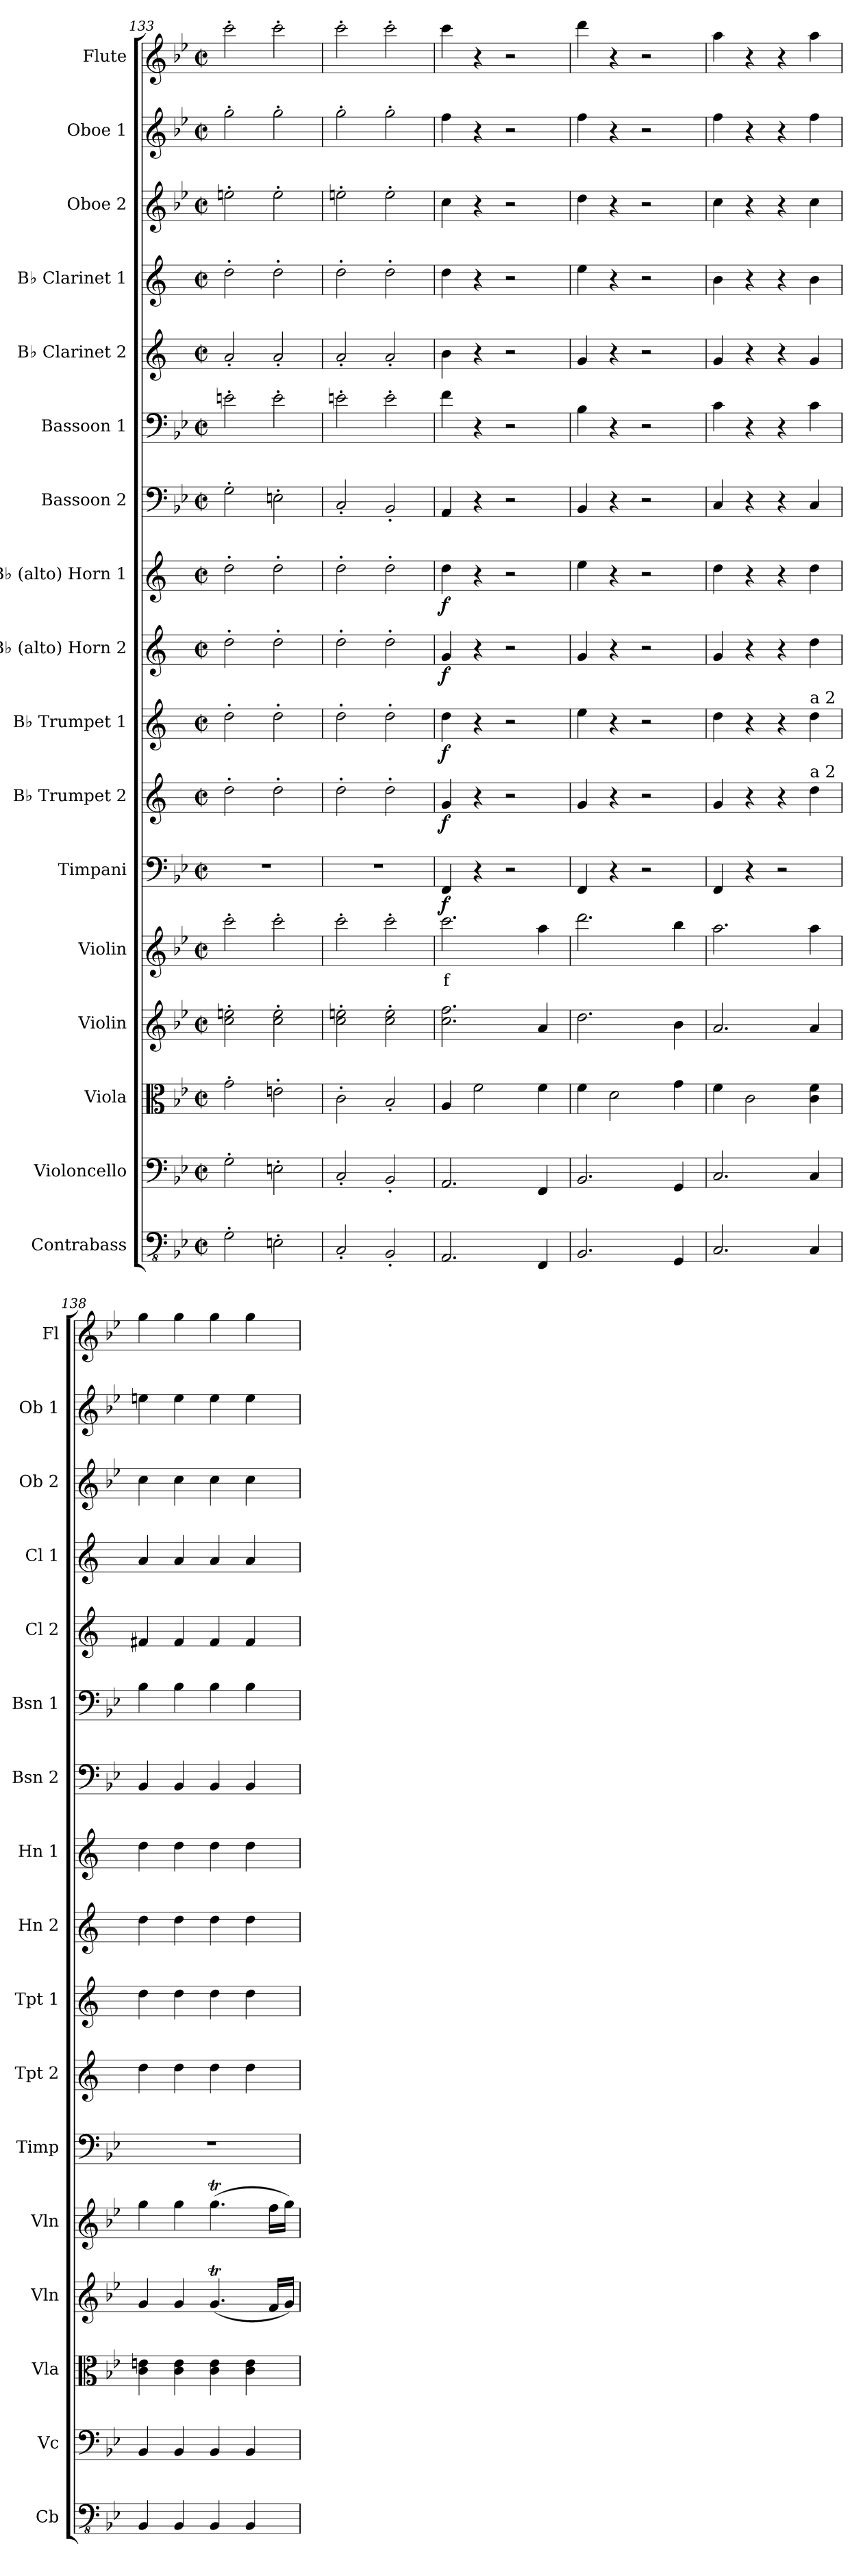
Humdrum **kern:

**kern	**kern	**kern	**kern	**kern	**text	**kern	**dynam	**kern	**dynam	**kern	**dynam	**kern	**dynam	**kern	**dynam	**kern	**kern	**kern	**kern	**kern	**kern	**kern
*part17	*part16	*part15	*part14	*part13	*part13	*part12	*part12	*part11	*part11	*part10	*part10	*part9	*part9	*part8	*part8	*part7	*part6	*part5	*part4	*part3	*part2	*part1
*staff17	*staff16	*staff15	*staff14	*staff13	*staff13	*staff12	*staff12	*staff11	*staff11	*staff10	*staff10	*staff9	*staff9	*staff8	*staff8	*staff7	*staff6	*staff5	*staff4	*staff3	*staff2	*staff1
*I"Contrabass	*I"Violoncello	*I"Viola	*I"Violin	*I"Violin	*	*I"Timpani	*	*I"B♭ Trumpet 2	*	*I"B♭ Trumpet 1	*	*I"B♭ (alto) Horn 2	*	*I"B♭ (alto) Horn 1	*	*I"Bassoon 2	*I"Bassoon 1	*I"B♭ Clarinet 2	*I"B♭ Clarinet 1	*I"Oboe 2	*I"Oboe 1	*I"Flute
*I'Cb	*I'Vc	*I'Vla	*I'Vln	*I'Vln	*	*I'Timp	*	*I'Tpt 2	*	*I'Tpt 1	*	*I'Hn 2	*	*I'Hn 1	*	*I'Bsn 2	*I'Bsn 1	*I'Cl 2	*I'Cl 1	*I'Ob 2	*I'Ob 1	*I'Fl
*clefFv4	*clefF4	*clefC3	*clefG2	*clefG2	*	*clefF4	*	*clefG2	*	*clefG2	*	*clefG2	*	*clefG2	*	*clefF4	*clefF4	*clefG2	*clefG2	*clefG2	*clefG2	*clefG2
*	*	*	*	*	*	*	*	*ITrd1c2	*	*ITrd1c2	*	*ITrd1c2	*	*ITrd1c2	*	*	*	*ITrd1c2	*ITrd1c2	*	*	*
*k[b-e-]	*k[b-e-]	*k[b-e-]	*k[b-e-]	*k[b-e-]	*	*k[b-e-]	*	*k[b-e-]	*	*k[b-e-]	*	*k[b-e-]	*	*k[b-e-]	*	*k[b-e-]	*k[b-e-]	*k[b-e-]	*k[b-e-]	*k[b-e-]	*k[b-e-]	*k[b-e-]
*M2/2	*M2/2	*M2/2	*M2/2	*M2/2	*	*M2/2	*	*M2/2	*	*M2/2	*	*M2/2	*	*M2/2	*	*M2/2	*M2/2	*M2/2	*M2/2	*M2/2	*M2/2	*M2/2
*met(c|)	*met(c|)	*met(c|)	*met(c|)	*met(c|)	*	*met(c|)	*	*met(c|)	*	*met(c|)	*	*met(c|)	*	*met(c|)	*	*met(c|)	*met(c|)	*met(c|)	*met(c|)	*met(c|)	*met(c|)	*met(c|)
=133	=133	=133	=133	=133	=133	=133	=133	=133	=133	=133	=133	=133	=133	=133	=133	=133	=133	=133	=133	=133	=133	=133
2GG'\	2G'\	2g'\	2cc\' 2een\'	2ccc'\	.	1r	.	2cc'\	.	2cc'\	.	2cc'\	.	2cc'\	.	2G'\	2en'\	2g'/	2cc'\	2een'\	2gg'\	2ccc'\
2EEn'\	2En'\	2en'\	2cc\' 2ee\'	2ccc'\	.	.	.	2cc'\	.	2cc'\	.	2cc'\	.	2cc'\	.	2En'\	2e'\	2g'/	2cc'\	2ee'\	2gg'\	2ccc'\
!!LO:PB:g=z
=134	=134	=134	=134	=134	=134	=134	=134	=134	=134	=134	=134	=134	=134	=134	=134	=134	=134	=134	=134	=134	=134	=134
2CC'/	2C'/	2c'\	2cc\' 2een\'	2ccc'\	.	1r	.	2cc'\	.	2cc'\	.	2cc'\	.	2cc'\	.	2C'/	2en'\	2g'/	2cc'\	2een'\	2gg'\	2ccc'\
2BBB-'/	2BB-'/	2B-'/	2cc\' 2ee\'	2ccc'\	.	.	.	2cc'\	.	2cc'\	.	2cc'\	.	2cc'\	.	2BB-'/	2e'\	2g'/	2cc'\	2ee'\	2gg'\	2ccc'\
=135	=135	=135	=135	=135	=135	=135	=135	=135	=135	=135	=135	=135	=135	=135	=135	=135	=135	=135	=135	=135	=135	=135
!	!	!	!	!	!LO:LY:b:color=#FF0000	!	!LO:DY:b	!	!LO:DY:b	!	!LO:DY:b	!	!LO:DY:b	!	!LO:DY:b	!	!	!	!	!	!	!
2.AAA/	2.AA/	4A/	2.cc\ 2.ff\	2.ccc\	f	4FF/	f	4f/	f	4cc\	f	4f/	f	4cc\	f	4AA/	4f\	4a\	4cc\	4cc\	4ff\	4ccc\
.	.	2f\	.	.	.	4r	.	4r	.	4r	.	4r	.	4r	.	4r	4r	4r	4r	4r	4r	4r
.	.	.	.	.	.	2r	.	2r	.	2r	.	2r	.	2r	.	2r	2r	2r	2r	2r	2r	2r
4FFF/	4FF/	4f\	4a/	4aa\	.	.	.	.	.	.	.	.	.	.	.	.	.	.	.	.	.	.
=136	=136	=136	=136	=136	=136	=136	=136	=136	=136	=136	=136	=136	=136	=136	=136	=136	=136	=136	=136	=136	=136	=136
2.BBB-/	2.BB-/	4f\	2.dd\	2.ddd\	.	4FF/	.	4f/	.	4dd\	.	4f/	.	4dd\	.	4BB-/	4B-\	4f/	4dd\	4dd\	4ff\	4ddd\
.	.	2d\	.	.	.	4r	.	4r	.	4r	.	4r	.	4r	.	4r	4r	4r	4r	4r	4r	4r
.	.	.	.	.	.	2r	.	2r	.	2r	.	2r	.	2r	.	2r	2r	2r	2r	2r	2r	2r
4GGG/	4GG/	4g\	4b-\	4bb-\	.	.	.	.	.	.	.	.	.	.	.	.	.	.	.	.	.	.
=137	=137	=137	=137	=137	=137	=137	=137	=137	=137	=137	=137	=137	=137	=137	=137	=137	=137	=137	=137	=137	=137	=137
2.CC/	2.C/	4f\	2.a/	2.aa\	.	4FF/	.	4f/	.	4cc\	.	4f/	.	4cc\	.	4C/	4c\	4f/	4a\	4cc\	4ff\	4aa\
.	.	2c\	.	.	.	4r	.	4r	.	4r	.	4r	.	4r	.	4r	4r	4r	4r	4r	4r	4r
.	.	.	.	.	.	2r	.	4r	.	4r	.	4r	.	4r	.	4r	4r	4r	4r	4r	4r	4r
!	!	!	!	!	!	!	!	!	!	!LO:TX:a:t=a 2	!	!	!	!	!	!	!	!	!	!	!	!
!	!	!	!	!	!	!	!	!LO:TX:a:t=a 2	!	!	!	!	!	!	!	!	!	!	!	!	!	!
4CC/	4C/	4c\ 4f\	4a/	4aa\	.	.	.	4cc\	.	4cc\	.	4cc\	.	4cc\	.	4C/	4c\	4f/	4a\	4cc\	4ff\	4aa\
=138	=138	=138	=138	=138	=138	=138	=138	=138	=138	=138	=138	=138	=138	=138	=138	=138	=138	=138	=138	=138	=138	=138
4BBB-/	4BB-/	4c\ 4en\	4g/	4gg\	.	1r	.	4cc\	.	4cc\	.	4cc\	.	4cc\	.	4BB-/	4B-\	4en/	4g/	4cc\	4een\	4gg\
4BBB-/	4BB-/	4c\ 4e\	4g/	4gg\	.	.	.	4cc\	.	4cc\	.	4cc\	.	4cc\	.	4BB-/	4B-\	4e/	4g/	4cc\	4ee\	4gg\
4BBB-/	4BB-/	4c\ 4e\	(<4.gT/	(>4.ggT\	.	.	.	4cc\	.	4cc\	.	4cc\	.	4cc\	.	4BB-/	4B-\	4e/	4g/	4cc\	4ee\	4gg\
4BBB-/	4BB-/	4c\ 4e\	.	.	.	.	.	4cc\	.	4cc\	.	4cc\	.	4cc\	.	4BB-/	4B-\	4e/	4g/	4cc\	4ee\	4gg\
.	.	.	16f/LL	16ff\LL	.	.	.	.	.	.	.	.	.	.	.	.	.	.	.	.	.	.
.	.	.	16g/JJ)	16gg\JJ)	.	.	.	.	.	.	.	.	.	.	.	.	.	.	.	.	.	.
=	=	=	=	=	=	=	=	=	=	=	=	=	=	=	=	=	=	=	=	=	=	=
*-	*-	*-	*-	*-	*-	*-	*-	*-	*-	*-	*-	*-	*-	*-	*-	*-	*-	*-	*-	*-	*-	*-
